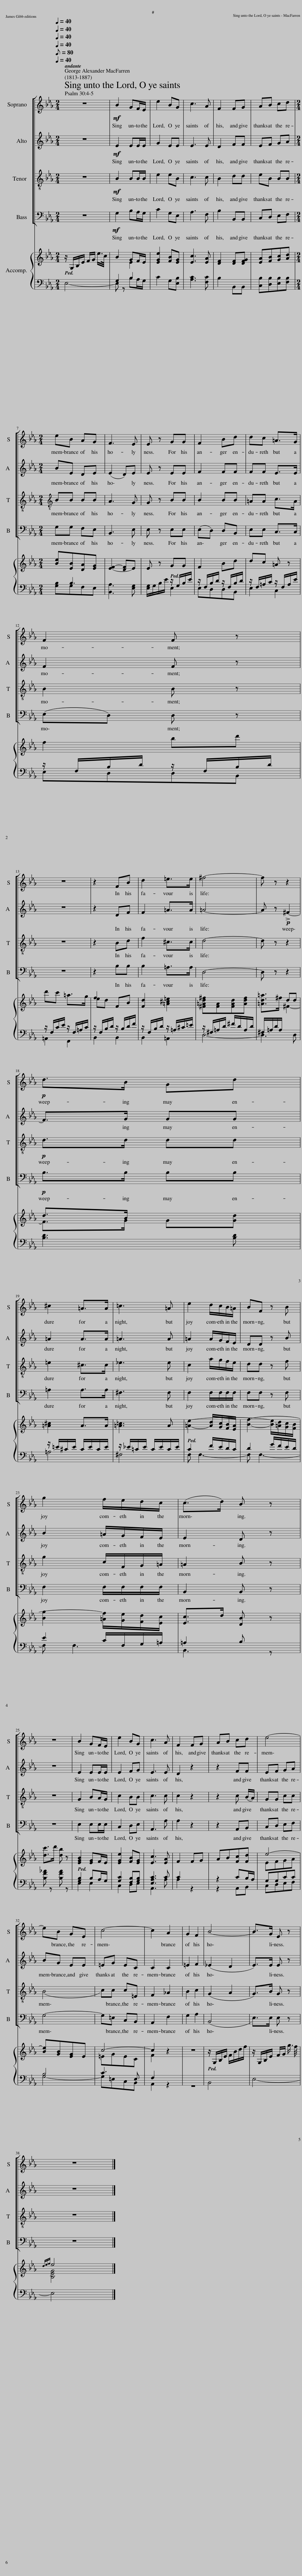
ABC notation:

X:1
%%score [ 1 2 3 4 ] { ( 5 6 ) | ( 7 8 ) }
L:1/8
Q:1/4=40
M:2/4
I:linebreak $
K:Eb
V:1 treble
V:2 treble
V:3 treble-8
V:4 bass
V:5 treble
V:6 treble
V:7 bass
V:8 bass
V:1
 z4 |!mf! B2 GF/E/ | e2 BG | c3 A | F2 FG | %5
 AB cd |$[M:2/4] eB AG | F3 E | E z GG | F2 Bd | %10
 dc =A>G |$ F2 F z |$ z4 | z2 FB | d2 =e>e | %15
 ^f4- | f z z2 |$!p! d>B Gd |$ ^c2 =A>A | =c3 =A | %20
 e2 d/c/B/=A/ | BF z B |$ g2 f/e/d/c/ | (c>d) B z |$ z4 | %25
 B2 GF/E/ | e2 BG | c3 A | F2 FG | AB cd | %30
 e4- |$ eB GE | c4- | c2 A2 | G2 F2 | %35
 B4- | B>G E z |$ z4 |] %38
V:2
 z4 |!mf! E2 EE/E/ | G2 EE | E3 E | D2 FF | %5
 EF GA |$[M:2/4] BE DE | (E2 D)E | E z EE | F2 FF | %10
 FF E>E |$ F2 F z |$ z4 | z2 DF | F2 =A>A | %15
 =A4- | A z!p! !>!^F2- |$ F>G GG |$ =A2 A>A | =A3 A | %20
 =A2 A/G/F/E/ | DD z B |$ B2 =A/G/F/E/ | E2 D z |$ z4 | %25
 E2 EE/E/ | E2 FG | E3 E | D2 z2 | z2 FF | %30
 EF GA |$ BG EE | =EG EC | C2 C2 | =E2 F2 | %35
 (_E2 D2 | E>)E E z |$ z4 |] %38
V:3
 z4 |!mf! B2 BB/B/ | e2 eB | c3 c | B2 dd | %5
 eB BB |$[M:2/4][K:treble-8] BB BB | A3 G | G z BB | B2 BB | %10
 =AA c>A |$ B2 B z |$ z4 | z2 Bd | f2 ^c>c | %15
 d4- | d z z2 |$!p! d>d dd |$ =e2 ^c>c | _e3 e | %20
 c2 a/g/f/e/ | dd z f |$ g2 c/F/G/=A/ | =A2 B z |$ z4 | %25
 G2 BA/G/ | c2 BB | c3 c | c2 z2 | z2 c (B/A/) | %30
 GG cc |$ (B4 | c)c c=E | F2 _A2 | B2 c2 | %35
 (G2 A2 | G>)B G z |$ z4 |] %38
V:4
 z4 |!mf! G,2 B,A,/G,/ | C2 G,E, | A,3 F, | B,2 B,,B,, | %5
 C,D, E,F, |$[M:2/4] G,G, F,E, | B,,3 E, | E, z E,E, | (E,D,) D,B,, | %10
 E,E, C,>C, |$ (E,D,) D, z |$ z4 | z2 B,B, | B,2 =A,>A, | %15
 D,4- | D, z z2 |$!p! B,>B, B,B, |$ =A,2 A,>A, | ^F,3 F, | %20
 F,2 F,/F,/F,/F,/ | F,F, z F, |$ F,2 F,/F,/F,/F,/ | B,,2 B,, z |$ z4 | %25
 E,2 E,E,/E,/ | C,2 D,E, | A,,3 A, | A,2 z2 | z2 A,,B,, | %30
 C,D, E,F, |$ G,4- | G,=E, C,B,, | A,,2 F,2 | G,2 A,2 | %35
 (B,,4 | E,>)E, E, z |$ z4 |] %38
V:5
 z/ G,/B,/E/ F/G/ e/>c/ | B2 GF/E/ | [EGe]2 [FB][EG] | [Ec]3 [EA] | [DF]2 [DF][DFG] | %5
 [EA][FB][Gc][Ad] |$[M:2/4] [Be][EB][DA][EG] | [EF]2- [DF]E | E z GG | F2 Bd | %10
 dc =A z |$ f2 bd' |$ d'c' =a>g | f2 FB | [Fd]2 [=A^c=e]2 | %15
 [^F=Ad^f][FA][FAd][Adf] | [=Ad=a]>^f dd |$ d>B G[Gd] |$ [=A^c]2 A>A | [=A=c]3 A | %20
 [=Ae]2- [Ad]/[Gc]/[FB]/[EA]/ | [Bf]2- [Be]/[=Ad]/[Gc]/[FB]/ |$ [Bg]2 [=Af]/[Ge]/[Fd]/[Ec]/ | [Ec]>d [DB] z |$ [dc']>d' [db] z | %25
 [EGB]2 [EG]F/E/ | [EGe]2 [FB][EG] | [Ec]3 [EA] | F2 FG | AB[Fc][Fd] | %30
 e4- |$ [Be][GB][EG]E | c4- | c2 z2 | z4 | %35
 z/ G,/B,/E/ F/B/d/f/ | z/ G,/B,/E/ F/G/ g3/4 f/4 |${def} e4 |] %38
V:6
 x4 | x2 E2 | x4 | x4 | x4 | %5
 x4 |$[M:2/4] x4 | x4 | x4 | x4 | %10
 x4 |$ x4 |$ x4 | ed x2 | x4 | %15
 x4 | x2 ^F2- |$ F>G x2 |$ x4 | x4 | %20
 x4 | x4 |$ x4 | x4 |$ x4 | %25
 x4 | x4 | x4 | x4 | x4 | %30
 EFGA |$ x4 | =EGEC | F2 x2 | x4 | %35
 x4 | x4 |$ [B,EG]4 |] %38
V:7
 x4 | G,2 B,2 | x4 | x4 | x4 | %5
 x4 |$[M:2/4] x B,3 | x4 | x2 z/ G,/B,/E/ | z/ F,/B,/D/ z/ F,/B,/D/ | %10
 z/ F,/=A,/C/ z/ F,/A,/E/ |$ z/ F,/B,/D/ z/ F,/B,/D/ |$ z/ F,/C/E/ z/ F,/=A,/C/ | z/ F,/B,/D/ z/ B,/D/F/ | z/ F,/B,/D/ z/ =A,/^C/=E/ | %15
 z/ ^F,/=A,/D/ ^F/D/A,/D/ | ^F,/=A,/D/A,/ x2 |$ x4 |$ z/ =E/^C/E/ C/E/C/E/ | z/ _E/=C/E/ C/E/C/E/ | %20
 C2 F/E/D/C/ | D2 G/F/E/D/ |$ E2 C/F,/G,/=A,/ | =A,2 B, x |$ x4 | %25
 [G,B,]2 B,A,/G,/ | [G,C]2 [F,B,][G,B,] | [E,A,C]3 C | C2 x2 | z2 CB,/A,/ | %30
 G,G,CC |$ B,4 | C3 =E, | F,2 x2 | x4 | %35
 x4 | x4 |$ x4 |] %38
V:8
 E,4- | E, z B,A,/G,/ | C2 G,[E,B,] | [A,C]3 [F,C] | B,2 B,,B,, | %5
 [C,B,][D,B,][E,B,][F,B,] |$[M:2/4] [G,B,]G,F,E, | [B,,A,]3 [E,G,] | [E,G,]/G,/B,/E/ E,2 | E,D,D,B,, | %10
 E,2 C,2 |$ E,D,D,B,, |$ =A,,2 F,,2 | B,,2 B,,2 | B,,2 =A,,2 | %15
 D,4- | D,3 D, |$ [B,D]3 [B,D] |$ =A,4 | ^F,4 | %20
 F, F,3- | F, F,3- |$ F, F,3 | B,,3 z |$ [B,F_A] z [B,FA] z | %25
 E,2 E,2 | C,2 D,E, | A,,3 A, | A,2 z2 | z2 A,,B,, | %30
 C,D,E,F, |$ G,4- | G,=E,C,B,, | A,,2 z2 | z4 | %35
 B,,4 | E,4- |$ E,4 |] %38
